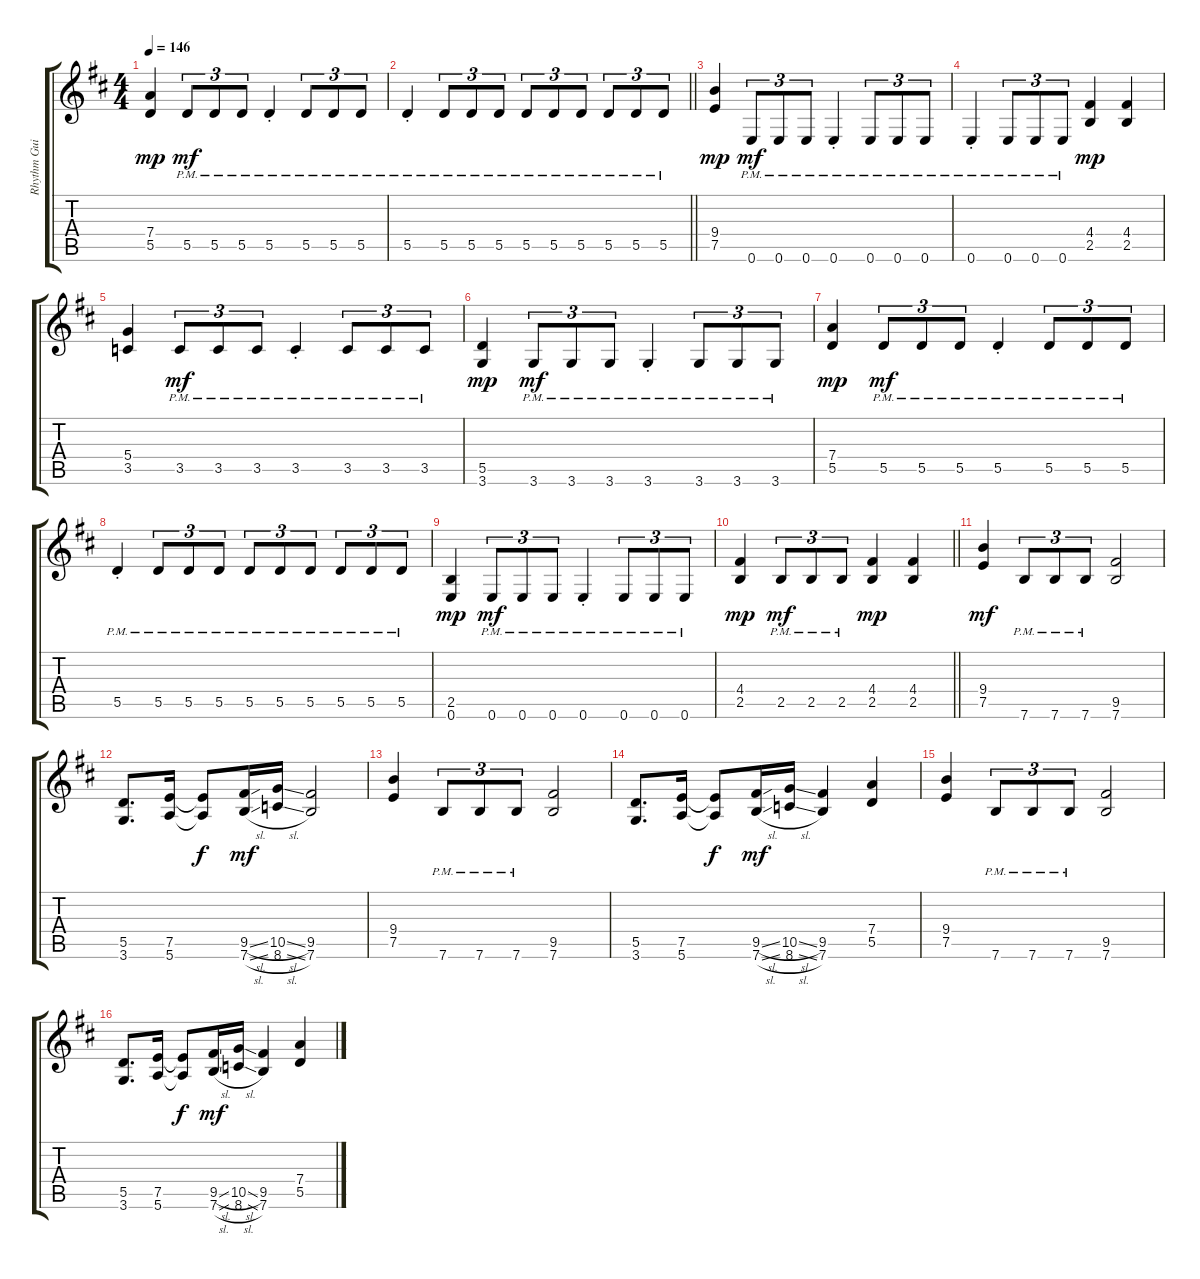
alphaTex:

\track ("Rhythm Guitar B" "Rhythm Gui") {instrument overdrivenguitar}
\staff {score tabs}
\tuning (E4 B3 G3 D3 A2 E2) {hide}
\ts (4 4)
\tempo 146
\clef g2
\ks bminor
(7.4 5.5).4{dy mp} 5.5{pm}.8{tu (3 2) dy mf} 5.5{pm}.8{tu (3 2)} 5.5{pm}.8{tu (3 2)} 5.5{pm st}.4 5.5{pm}.8{tu (3 2)} 5.5{pm}.8{tu (3 2)} 5.5{pm}.8{tu (3 2)} |
\barLineRight lightlight
5.5{pm st}.4 5.5{pm}.8{tu (3 2)} 5.5{pm}.8{tu (3 2)} 5.5{pm}.8{tu (3 2)} 5.5{pm}.8{tu (3 2)} 5.5{pm}.8{tu (3 2)} 5.5{pm}.8{tu (3 2)} 5.5{pm}.8{tu (3 2)} 5.5{pm}.8{tu (3 2)} 5.5{pm}.8{tu (3 2)} |
\section ("" "")
(9.4 7.5).4{dy mp} 0.6{pm}.8{tu (3 2) dy mf} 0.6{pm}.8{tu (3 2)} 0.6{pm}.8{tu (3 2)} 0.6{pm st}.4 0.6{pm}.8{tu (3 2)} 0.6{pm}.8{tu (3 2)} 0.6{pm}.8{tu (3 2)} |
0.6{pm st}.4 0.6{pm}.8{tu (3 2)} 0.6{pm}.8{tu (3 2)} 0.6{pm}.8{tu (3 2)} (4.4 2.5).4{dy mp} (4.4 2.5).4 |
(5.4 3.5).4 3.5{pm}.8{tu (3 2) dy mf} 3.5{pm}.8{tu (3 2)} 3.5{pm}.8{tu (3 2)} 3.5{pm st}.4 3.5{pm}.8{tu (3 2)} 3.5{pm}.8{tu (3 2)} 3.5{pm}.8{tu (3 2)} |
(5.5 3.6).4{dy mp} 3.6{pm}.8{tu (3 2) dy mf} 3.6{pm}.8{tu (3 2)} 3.6{pm}.8{tu (3 2)} 3.6{pm st}.4 3.6{pm}.8{tu (3 2)} 3.6{pm}.8{tu (3 2)} 3.6{pm}.8{tu (3 2)} |
(7.4 5.5).4{dy mp} 5.5{pm}.8{tu (3 2) dy mf} 5.5{pm}.8{tu (3 2)} 5.5{pm}.8{tu (3 2)} 5.5{pm st}.4 5.5{pm}.8{tu (3 2)} 5.5{pm}.8{tu (3 2)} 5.5{pm}.8{tu (3 2)} |
5.5{pm st}.4 5.5{pm}.8{tu (3 2)} 5.5{pm}.8{tu (3 2)} 5.5{pm}.8{tu (3 2)} 5.5{pm}.8{tu (3 2)} 5.5{pm}.8{tu (3 2)} 5.5{pm}.8{tu (3 2)} 5.5{pm}.8{tu (3 2)} 5.5{pm}.8{tu (3 2)} 5.5{pm}.8{tu (3 2)} |
(2.5 0.6).4{dy mp} 0.6{pm}.8{tu (3 2) dy mf} 0.6{pm}.8{tu (3 2)} 0.6{pm}.8{tu (3 2)} 0.6{pm st}.4 0.6{pm}.8{tu (3 2)} 0.6{pm}.8{tu (3 2)} 0.6{pm}.8{tu (3 2)} |
\barLineRight lightlight
(4.4 2.5).4{dy mp} 2.5{pm}.8{tu (3 2) dy mf} 2.5{pm}.8{tu (3 2)} 2.5{pm}.8{tu (3 2)} (4.4 2.5).4{dy mp} (4.4 2.5).4 |
\section ("" "")
(9.4 7.5).4{dy mf} 7.6{pm}.8{tu (3 2)} 7.6{pm}.8{tu (3 2)} 7.6{pm}.8{tu (3 2)} (9.5 7.6).2 |
(5.5 3.6).8{d} (7.5 5.6).16 (7.5{t} 5.6{t}).8{dy f} (9.5{sl} 7.6{sl}).16{dy mf} (10.5{sl} 8.6{sl}).16 (9.5 7.6).2 |
(9.4 7.5).4 7.6{pm}.8{tu (3 2)} 7.6{pm}.8{tu (3 2)} 7.6{pm}.8{tu (3 2)} (9.5 7.6).2 |
(5.5 3.6).8{d} (7.5 5.6).16 (7.5{t} 5.6{t}).8{dy f} (9.5{sl} 7.6{sl}).16{dy mf} (10.5{sl} 8.6{sl}).16 (9.5 7.6).4 (7.4 5.5).4 |
(9.4 7.5).4 7.6{pm}.8{tu (3 2)} 7.6{pm}.8{tu (3 2)} 7.6{pm}.8{tu (3 2)} (9.5 7.6).2 |
(5.5 3.6).8{d} (7.5 5.6).16 (7.5{t} 5.6{t}).8{dy f} (9.5{sl} 7.6{sl}).16{dy mf} (10.5{sl} 8.6{sl}).16 (9.5 7.6).4 (7.4 5.5).4
